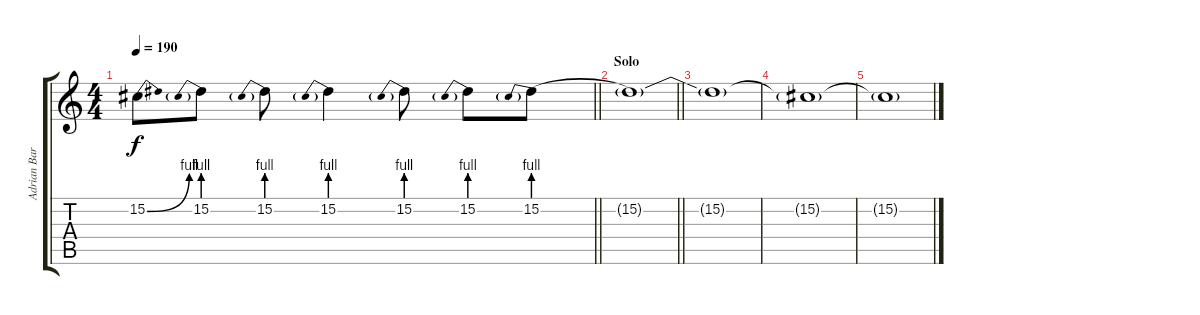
\track ("Adrian Barilari" "Adrian Bar") {instrument baritonesax}
\staff {score tabs}
\tuning (Eb4 Bb3 Gb3 Db3 Ab2 Eb2) {hide}
\ts (4 4)
\tempo 190
\clef g2
\barLineRight lightlight
\ks c
15.2{be (bend 0 0 60 4)}.8{dy f} 15.2{be (prebend 0 4 60 4)}.8 15.2{be (prebend 0 4 60 4)}.8 15.2{be (prebend 0 4 60 4)}.4 15.2{be (prebend 0 4 60 4)}.8 15.2{be (prebend 0 4 60 4)}.8 15.2{be (prebend 0 4 60 4)}.8{volume 10 balance 4} |
\section ("" "Solo")
\barLineRight lightlight
15.2{t}.1 |
15.2{t}.1 |
15.2{t}.1 |
15.2{t}.1
